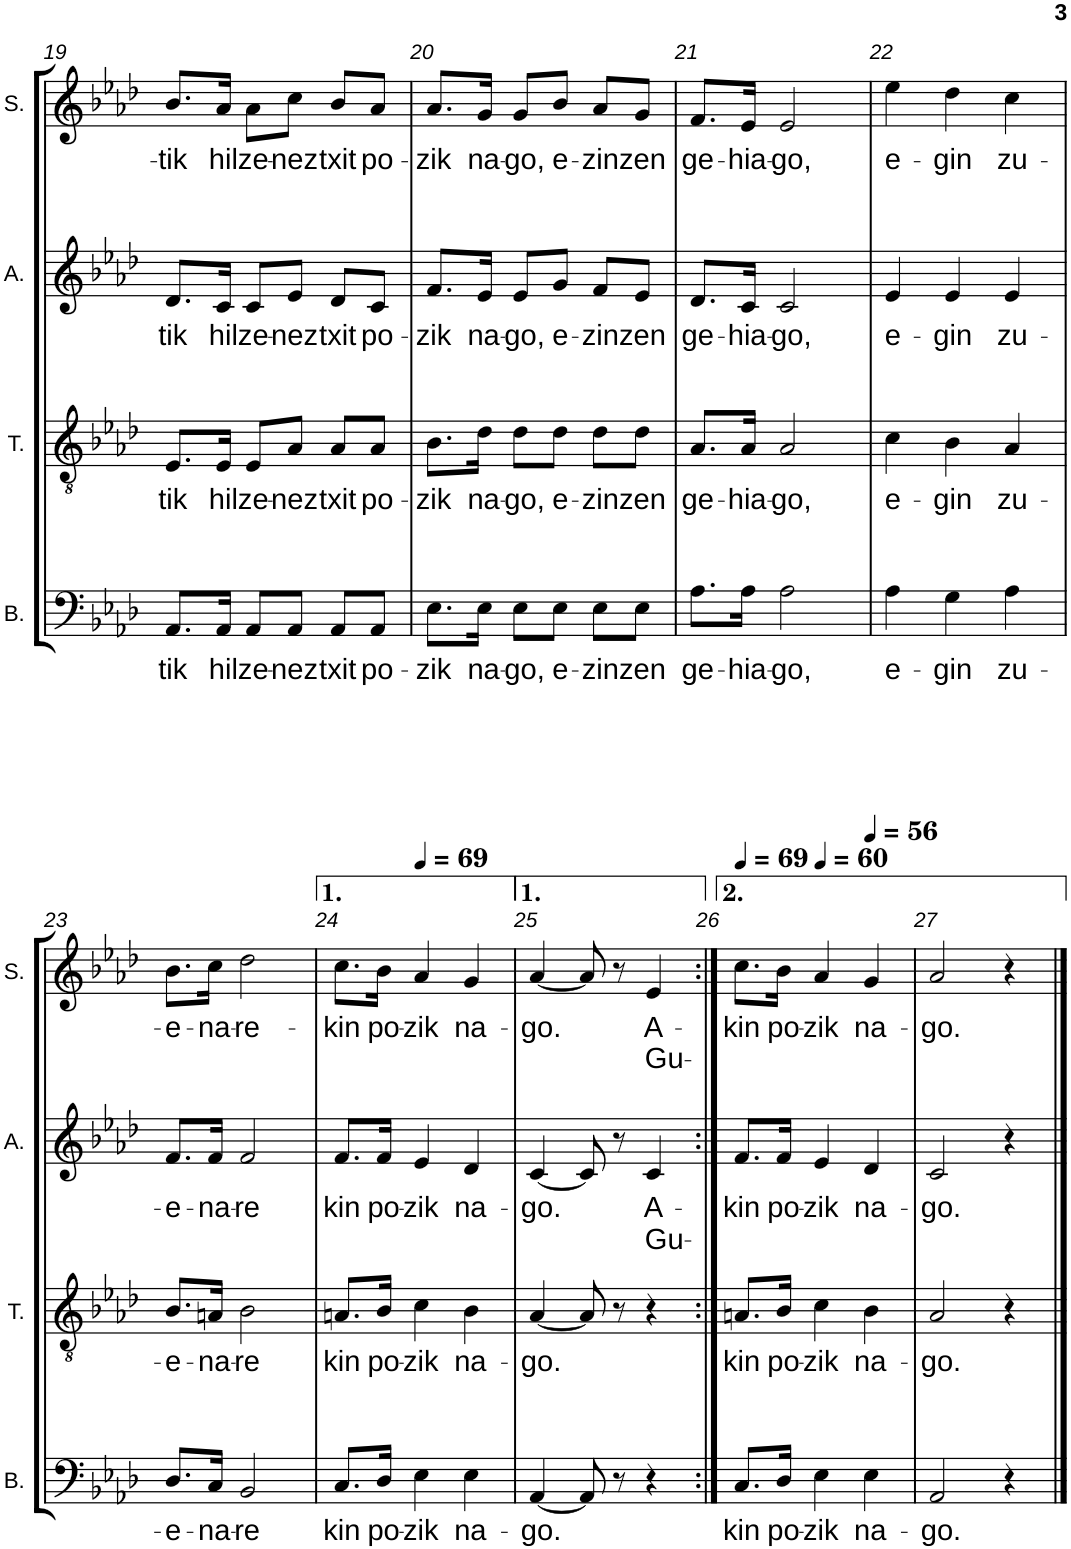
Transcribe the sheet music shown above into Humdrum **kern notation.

**kern	**text	**kern	**text	**kern	**text	**text	**kern	**text	**text
*part4	*part4	*part3	*part3	*part2	*part2	*part2	*part1	*part1	*part1
*staff4	*staff4	*staff3	*staff3	*staff2	*staff2	*staff2	*staff1	*staff1	*staff1
*I"Basse	*	*I"Ténor	*	*I"Alto	*	*	*I"Soprano	*	*
*I'B.	*	*I'T.	*	*I'A.	*	*	*I'S.	*	*
!!LO:PB:g=z
*clefF4	*	*clefGv2	*	*clefG2	*	*	*clefG2	*	*
*k[b-e-a-d-]	*	*k[b-e-a-d-]	*	*k[b-e-a-d-]	*	*	*k[b-e-a-d-]	*	*
*M3/4	*	*M3/4	*	*M3/4	*	*	*M3/4	*	*
=19	=19	=19	=19	=19	=19	=19	=19	=19	=19
!	!LO:LY:b	!	!LO:LY:b	!	!LO:LY:b	!	!	!LO:LY:b	!
8.AA-/L	-tik	8.E-/L	-tik	8.d-/L	-tik	.	8.b-/L	-tik	.
!	!LO:LY:b	!	!LO:LY:b	!	!LO:LY:b	!	!	!LO:LY:b	!
16AA-/Jk	hil	16E-/Jk	hil	16c/Jk	hil	.	16a-/Jk	hil	.
!	!LO:LY:b	!	!LO:LY:b	!	!LO:LY:b	!	!	!LO:LY:b	!
8AA-/L	ze-	8E-/L	ze-	8c/L	ze-	.	8a-\L	ze-	.
!	!LO:LY:b	!	!LO:LY:b	!	!LO:LY:b	!	!	!LO:LY:b	!
8AA-/J	-nez	8A-/J	-nez	8e-/J	-nez	.	8cc\J	-nez	.
!	!LO:LY:b	!	!LO:LY:b	!	!LO:LY:b	!	!	!LO:LY:b	!
8AA-/L	txit	8A-/L	txit	8d-/L	txit	.	8b-/L	txit	.
!	!LO:LY:b	!	!LO:LY:b	!	!LO:LY:b	!	!	!LO:LY:b	!
8AA-/J	po-	8A-/J	po-	8c/J	po-	.	8a-/J	po-	.
=20	=20	=20	=20	=20	=20	=20	=20	=20	=20
!	!LO:LY:b	!	!LO:LY:b	!	!LO:LY:b	!	!	!LO:LY:b	!
8.E-\L	-zik	8.B-\L	-zik	8.f/L	-zik	.	8.a-/L	-zik	.
!	!LO:LY:b	!	!LO:LY:b	!	!LO:LY:b	!	!	!LO:LY:b	!
16E-\Jk	na-	16d-\Jk	na-	16e-/Jk	na-	.	16g/Jk	na-	.
!	!LO:LY:b	!	!LO:LY:b	!	!LO:LY:b	!	!	!LO:LY:b	!
8E-\L	-go,	8d-\L	-go,	8e-/L	-go,	.	8g/L	-go,	.
!	!LO:LY:b	!	!LO:LY:b	!	!LO:LY:b	!	!	!LO:LY:b	!
8E-\J	e-	8d-\J	e-	8g/J	e-	.	8b-/J	e-	.
!	!LO:LY:b	!	!LO:LY:b	!	!LO:LY:b	!	!	!LO:LY:b	!
8E-\L	-zin	8d-\L	-zin	8f/L	-zin	.	8a-/L	-zin	.
!	!LO:LY:b	!	!LO:LY:b	!	!LO:LY:b	!	!	!LO:LY:b	!
8E-\J	zen	8d-\J	zen	8e-/J	zen	.	8g/J	zen	.
=21	=21	=21	=21	=21	=21	=21	=21	=21	=21
!	!LO:LY:b	!	!LO:LY:b	!	!LO:LY:b	!	!	!LO:LY:b	!
8.A-\L	ge-	8.A-/L	ge-	8.d-/L	ge-	.	8.f/L	ge-	.
!	!LO:LY:b	!	!LO:LY:b	!	!LO:LY:b	!	!	!LO:LY:b	!
16A-\Jk	-hia-	16A-/Jk	-hia-	16c/Jk	-hia-	.	16e-/Jk	-hia-	.
!	!LO:LY:b	!	!LO:LY:b	!	!LO:LY:b	!	!	!LO:LY:b	!
2A-\	-go,	2A-/	-go,	2c/	-go,	.	2e-/	-go,	.
=22	=22	=22	=22	=22	=22	=22	=22	=22	=22
!	!LO:LY:b	!	!LO:LY:b	!	!LO:LY:b	!	!	!LO:LY:b	!
4A-\	e-	4c\	e-	4e-/	e-	.	4ee-\	e-	.
!	!LO:LY:b	!	!LO:LY:b	!	!LO:LY:b	!	!	!LO:LY:b	!
4G\	-gin	4B-\	-gin	4e-/	-gin	.	4dd-\	-gin	.
!	!LO:LY:b	!	!LO:LY:b	!	!LO:LY:b	!	!	!LO:LY:b	!
4A-\	zu-	4A-/	zu-	4e-/	zu-	.	4cc\	zu-	.
!!LO:LB:g=z
=23	=23	=23	=23	=23	=23	=23	=23	=23	=23
!	!LO:LY:b	!	!LO:LY:b	!	!LO:LY:b	!	!	!LO:LY:b	!
8.D-/L	-e-	8.B-/L	-e-	8.f/L	-e-	.	8.b-\L	-e-	.
!	!LO:LY:b	!	!LO:LY:b	!	!LO:LY:b	!	!	!LO:LY:b	!
16C/Jk	-na-	16An/Jk	-na-	16f/Jk	-na-	.	16cc\Jk	-na-	.
!	!LO:LY:b	!	!LO:LY:b	!	!LO:LY:b	!	!	!LO:LY:b	!
2BB-/	-re	2B-\	-re	2f/	-re	.	2dd-\	-re-	.
=24	=24	=24	=24	=24	=24	=24	=24	=24	=24
!	!LO:LY:b	!	!LO:LY:b	!	!LO:LY:b	!	!	!LO:LY:b	!
8.C/L	-kin	8.An/L	-kin	8.f/L	-kin	.	8.cc\L	-kin	.
!	!LO:LY:b	!	!LO:LY:b	!	!LO:LY:b	!	!	!LO:LY:b	!
16D-/Jk	po-	16B-/Jk	po-	16f/Jk	po-	.	16b-\Jk	po-	.
*	*	*	*	*	*	*	*MM69	*	*
!	!LO:LY:b	!	!LO:LY:b	!	!LO:LY:b	!	!	!LO:LY:b	!
4E-\	-zik	4c\	-zik	4e-/	-zik	.	4a-/	-zik	.
!	!LO:LY:b	!	!LO:LY:b	!	!LO:LY:b	!	!	!LO:LY:b	!
4E-\	na-	4B-\	na-	4d-/	na-	.	4g/	na-	.
=25	=25	=25	=25	=25	=25	=25	=25	=25	=25
!	!LO:LY:b	!	!LO:LY:b	!	!LO:LY:b	!	!	!LO:LY:b	!
[4AA-/	-go.	[4A-/	-go.	[4c/	-go.	.	[4a-/	-go.	.
8AA-/]	.	8A-/]	.	8c/]	.	.	8a-/]	.	.
8r	.	8r	.	8r	.	.	8r	.	.
!	!	!	!	!	!LO:LY:b	!LO:LY:b	!	!LO:LY:b	!LO:LY:b
4r	.	4r	.	4c/	A-	Gu-	4e-/	A-	Gu-
=26:|!	=26:|!	=26:|!	=26:|!	=26:|!	=26:|!	=26:|!	=26:|!	=26:|!	=26:|!
*	*	*	*	*	*	*	*MM69	*	*
!	!LO:LY:b	!	!LO:LY:b	!	!LO:LY:b	!	!	!LO:LY:b	!
8.C/L	-kin	8.An/L	-kin	8.f/L	-kin	.	8.cc\L	-kin	.
!	!LO:LY:b	!	!LO:LY:b	!	!LO:LY:b	!	!	!LO:LY:b	!
16D-/Jk	po-	16B-/Jk	po-	16f/Jk	po-	.	16b-\Jk	po-	.
*	*	*	*	*	*	*	*MM60	*	*
!	!LO:LY:b	!	!LO:LY:b	!	!LO:LY:b	!	!	!LO:LY:b	!
4E-\	-zik	4c\	-zik	4e-/	-zik	.	4a-/	-zik	.
*	*	*	*	*	*	*	*MM56	*	*
!	!LO:LY:b	!	!LO:LY:b	!	!LO:LY:b	!	!	!LO:LY:b	!
4E-\	na-	4B-\	na-	4d-/	na-	.	4g/	na-	.
=27	=27	=27	=27	=27	=27	=27	=27	=27	=27
!	!LO:LY:b	!	!LO:LY:b	!	!LO:LY:b	!	!	!LO:LY:b	!
2AA-/	-go.	2A-/	-go.	2c/	-go.	.	2a-/	-go.	.
4r	.	4r	.	4r	.	.	4r	.	.
==	==	==	==	==	==	==	==	==	==
*-	*-	*-	*-	*-	*-	*-	*-	*-	*-
